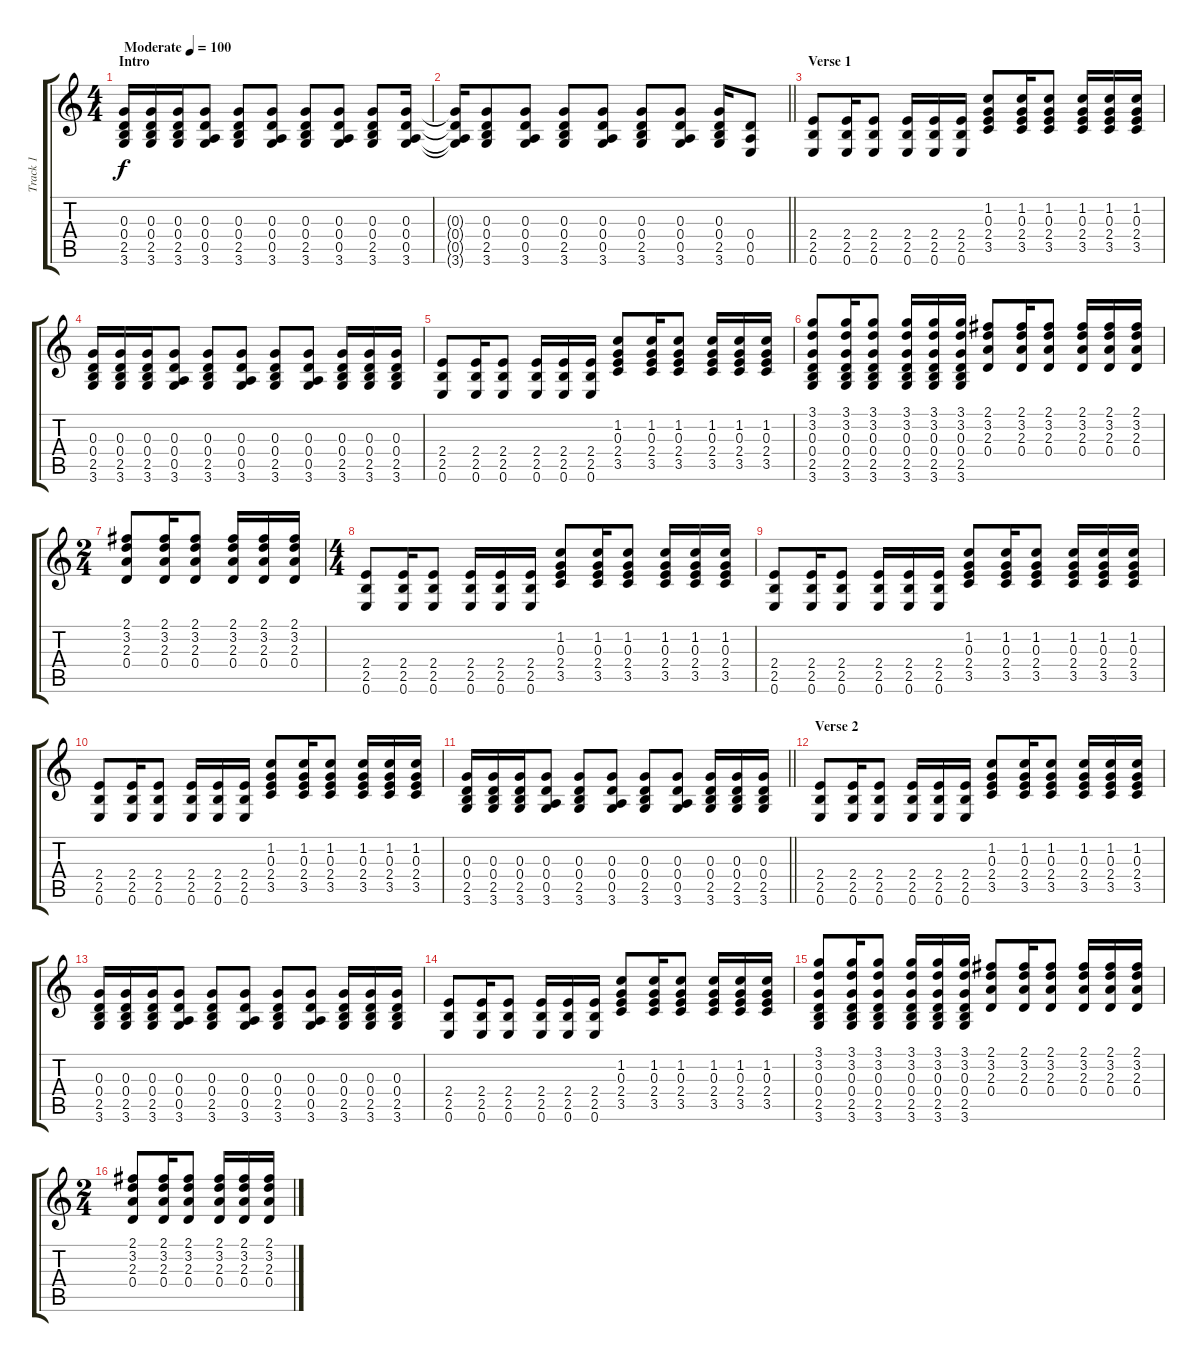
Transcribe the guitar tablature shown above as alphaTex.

\track ("Track 1" "Track 1") {instrument acousticguitarsteel}
\staff {score tabs}
\tuning (E4 B3 G3 D3 A2 E2) {hide}
\ts (4 4)
\section ("" "Intro")
\tempo (100 "Moderate")
\clef g2
\ks c
(0.3 0.4 2.5 3.6).16{dy f instrument acousticguitarsteel} (0.3 0.4 2.5 3.6).16 (0.3 0.4 2.5 3.6).16 (0.3 0.4 0.5 3.6).8 (0.3 0.4 2.5 3.6).8 (0.3 0.4 0.5 3.6).8 (0.3 0.4 2.5 3.6).8 (0.3 0.4 0.5 3.6).8 (0.3 0.4 2.5 3.6).8 (0.3 0.4 0.5 3.6).16 |
\barLineRight lightlight
(0.3{t} 0.4{t} 0.5{t} 3.6{t}).16 (0.3 0.4 2.5 3.6).8 (0.3 0.4 0.5 3.6).8 (0.3 0.4 2.5 3.6).8 (0.3 0.4 0.5 3.6).8 (0.3 0.4 2.5 3.6).8 (0.3 0.4 0.5 3.6).8 (0.3 0.4 2.5 3.6).16 (0.4 0.5 0.6).8 |
\section ("" "Verse 1")
(2.4 2.5 0.6).8 (2.4 2.5 0.6).16 (2.4 2.5 0.6).8 (2.4 2.5 0.6).16 (2.4 2.5 0.6).16 (2.4 2.5 0.6).16 (1.2 0.3 2.4 3.5).8 (1.2 0.3 2.4 3.5).16 (1.2 0.3 2.4 3.5).8 (1.2 0.3 2.4 3.5).16 (1.2 0.3 2.4 3.5).16 (1.2 0.3 2.4 3.5).16 |
(0.3 0.4 2.5 3.6).16 (0.3 0.4 2.5 3.6).16 (0.3 0.4 2.5 3.6).16 (0.3 0.4 0.5 3.6).8 (0.3 0.4 2.5 3.6).8 (0.3 0.4 0.5 3.6).8 (0.3 0.4 2.5 3.6).8 (0.3 0.4 0.5 3.6).8 (0.3 0.4 2.5 3.6).16 (0.3 0.4 2.5 3.6).16 (0.3 0.4 2.5 3.6).16 |
(2.4 2.5 0.6).8 (2.4 2.5 0.6).16 (2.4 2.5 0.6).8 (2.4 2.5 0.6).16 (2.4 2.5 0.6).16 (2.4 2.5 0.6).16 (1.2 0.3 2.4 3.5).8 (1.2 0.3 2.4 3.5).16 (1.2 0.3 2.4 3.5).8 (1.2 0.3 2.4 3.5).16 (1.2 0.3 2.4 3.5).16 (1.2 0.3 2.4 3.5).16 |
(3.1 3.2 0.3 0.4 2.5 3.6).8 (3.1 3.2 0.3 0.4 2.5 3.6).16 (3.1 3.2 0.3 0.4 2.5 3.6).8 (3.1 3.2 0.3 0.4 2.5 3.6).16 (3.1 3.2 0.3 0.4 2.5 3.6).16 (3.1 3.2 0.3 0.4 2.5 3.6).16 (2.1 3.2 2.3 0.4).8 (2.1 3.2 2.3 0.4).16 (2.1 3.2 2.3 0.4).8 (2.1 3.2 2.3 0.4).16 (2.1 3.2 2.3 0.4).16 (2.1 3.2 2.3 0.4).16 |
\ts (2 4)
(2.1 3.2 2.3 0.4).8 (2.1 3.2 2.3 0.4).16 (2.1 3.2 2.3 0.4).8 (2.1 3.2 2.3 0.4).16 (2.1 3.2 2.3 0.4).16 (2.1 3.2 2.3 0.4).16 |
\ts (4 4)
(2.4 2.5 0.6).8 (2.4 2.5 0.6).16 (2.4 2.5 0.6).8 (2.4 2.5 0.6).16 (2.4 2.5 0.6).16 (2.4 2.5 0.6).16 (1.2 0.3 2.4 3.5).8 (1.2 0.3 2.4 3.5).16 (1.2 0.3 2.4 3.5).8 (1.2 0.3 2.4 3.5).16 (1.2 0.3 2.4 3.5).16 (1.2 0.3 2.4 3.5).16 |
(2.4 2.5 0.6).8 (2.4 2.5 0.6).16 (2.4 2.5 0.6).8 (2.4 2.5 0.6).16 (2.4 2.5 0.6).16 (2.4 2.5 0.6).16 (1.2 0.3 2.4 3.5).8 (1.2 0.3 2.4 3.5).16 (1.2 0.3 2.4 3.5).8 (1.2 0.3 2.4 3.5).16 (1.2 0.3 2.4 3.5).16 (1.2 0.3 2.4 3.5).16 |
(2.4 2.5 0.6).8 (2.4 2.5 0.6).16 (2.4 2.5 0.6).8 (2.4 2.5 0.6).16 (2.4 2.5 0.6).16 (2.4 2.5 0.6).16 (1.2 0.3 2.4 3.5).8 (1.2 0.3 2.4 3.5).16 (1.2 0.3 2.4 3.5).8 (1.2 0.3 2.4 3.5).16 (1.2 0.3 2.4 3.5).16 (1.2 0.3 2.4 3.5).16 |
\barLineRight lightlight
(0.3 0.4 2.5 3.6).16 (0.3 0.4 2.5 3.6).16 (0.3 0.4 2.5 3.6).16 (0.3 0.4 0.5 3.6).8 (0.3 0.4 2.5 3.6).8 (0.3 0.4 0.5 3.6).8 (0.3 0.4 2.5 3.6).8 (0.3 0.4 0.5 3.6).8 (0.3 0.4 2.5 3.6).16 (0.3 0.4 2.5 3.6).16 (0.3 0.4 2.5 3.6).16 |
\section ("" "Verse 2")
(2.4 2.5 0.6).8 (2.4 2.5 0.6).16 (2.4 2.5 0.6).8 (2.4 2.5 0.6).16 (2.4 2.5 0.6).16 (2.4 2.5 0.6).16 (1.2 0.3 2.4 3.5).8 (1.2 0.3 2.4 3.5).16 (1.2 0.3 2.4 3.5).8 (1.2 0.3 2.4 3.5).16 (1.2 0.3 2.4 3.5).16 (1.2 0.3 2.4 3.5).16 |
(0.3 0.4 2.5 3.6).16 (0.3 0.4 2.5 3.6).16 (0.3 0.4 2.5 3.6).16 (0.3 0.4 0.5 3.6).8 (0.3 0.4 2.5 3.6).8 (0.3 0.4 0.5 3.6).8 (0.3 0.4 2.5 3.6).8 (0.3 0.4 0.5 3.6).8 (0.3 0.4 2.5 3.6).16 (0.3 0.4 2.5 3.6).16 (0.3 0.4 2.5 3.6).16 |
(2.4 2.5 0.6).8 (2.4 2.5 0.6).16 (2.4 2.5 0.6).8 (2.4 2.5 0.6).16 (2.4 2.5 0.6).16 (2.4 2.5 0.6).16 (1.2 0.3 2.4 3.5).8 (1.2 0.3 2.4 3.5).16 (1.2 0.3 2.4 3.5).8 (1.2 0.3 2.4 3.5).16 (1.2 0.3 2.4 3.5).16 (1.2 0.3 2.4 3.5).16 |
(3.1 3.2 0.3 0.4 2.5 3.6).8 (3.1 3.2 0.3 0.4 2.5 3.6).16 (3.1 3.2 0.3 0.4 2.5 3.6).8 (3.1 3.2 0.3 0.4 2.5 3.6).16 (3.1 3.2 0.3 0.4 2.5 3.6).16 (3.1 3.2 0.3 0.4 2.5 3.6).16 (2.1 3.2 2.3 0.4).8 (2.1 3.2 2.3 0.4).16 (2.1 3.2 2.3 0.4).8 (2.1 3.2 2.3 0.4).16 (2.1 3.2 2.3 0.4).16 (2.1 3.2 2.3 0.4).16 |
\ts (2 4)
(2.1 3.2 2.3 0.4).8 (2.1 3.2 2.3 0.4).16 (2.1 3.2 2.3 0.4).8 (2.1 3.2 2.3 0.4).16 (2.1 3.2 2.3 0.4).16 (2.1 3.2 2.3 0.4).16
